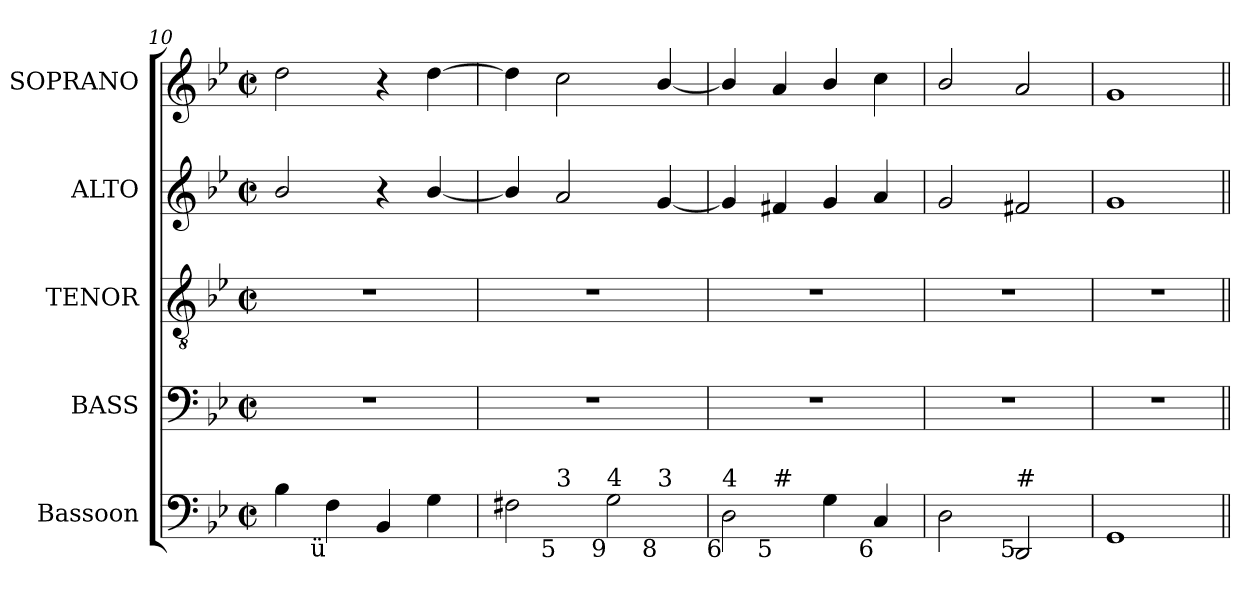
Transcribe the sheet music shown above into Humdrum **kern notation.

**kern	**kern	**kern	**kern	**kern
*part5	*part4	*part3	*part2	*part1
*staff5	*staff4	*staff3	*staff2	*staff1
*I"Bassoon	*I"BASS	*I"TENOR	*I"ALTO	*I"SOPRANO
*I'Bsn.	*I'B.	*I'T.	*I'A.	*I'S.
*clefF4	*clefF4	*clefGv2	*clefG2	*clefG2
*	*	*ITrd7c12	*	*
*k[b-e-]	*k[b-e-]	*k[b-e-]	*k[b-e-]	*k[b-e-]
*g:	*g:	*g:	*g:	*g:
*M2/2	*M2/2	*M2/2	*M2/2	*M2/2
*met(c|)	*met(c|)	*met(c|)	*met(c|)	*met(c|)
=10	=10	=10	=10	=10
4B-i\	1r	1r	2b-i/	2ddi\
!LO:TX:b:rj:t=ü	!	!	!	!
4Fi\	.	.	.	.
4BB-i/	.	.	4r	4r
4Gi\	.	.	[4b-i/	[4ddi\
=11	=11	=11	=11	=11
!LO:TX:b:rj:t=6	!	!	!	!
!LO:TX:t=4	!	!	!	!
*^	*	*	*	*
*	*^	*	*	*	*
2F#Xi\	4ryy	2.ryy	1r	1r	4b-i/]	4ddi\]
!	!LO:TX:b:rj:t=5	!	!	!	!	!
!	!LO:TX:t=3	!	!	!	!	!
.	2.ryy	.	.	.	2ai/	2cci\
!LO:TX:b:rj:t=9	!	!	!	!	!	!
!LO:TX:t=4	!	!	!	!	!	!
2Gi\	.	.	.	.	.	.
!	!	!LO:TX:b:rj:t=8	!	!	!	!
!	!	!LO:TX:t=3	!	!	!	!
.	.	4ryy	.	.	[4gi/	[4b-i/
=12	=12	=12	=12	=12	=12	=12
!LO:TX:b:rj:t=6	!	!	!	!	!	!
!LO:TX:t=4	!	!	!	!	!	!
*	*v	*v	*	*	*	*
2Di\	4ryy	1r	1r	4gi/]	4b-i/]
!	!LO:TX:b:rj:t=5	!	!	!	!
!	!LO:TX:t=#	!	!	!	!
.	2.ryy	.	.	4f#Xi/	4ai/
4Gi\	.	.	.	4gi/	4b-i/
!LO:TX:b:rj:t=6	!	!	!	!	!
4Ci/	.	.	.	4ai/	4cci\
=13	=13	=13	=13	=13	=13
!LO:TX:b:rj:t=6	!	!	!	!	!
!LO:TX:t=4	!	!	!	!	!
*v	*v	*	*	*	*
2Di\	1r	1r	2gi/	2b-i/
!LO:TX:b:rj:t=5	!	!	!	!
!LO:TX:t=#	!	!	!	!
2DDi/	.	.	2f#Xi/	2ai/
=14	=14	=14	=14	=14
1GGi	1r	1r	1gi	1gi
=||	=||	=||	=||	=||
*-	*-	*-	*-	*-
